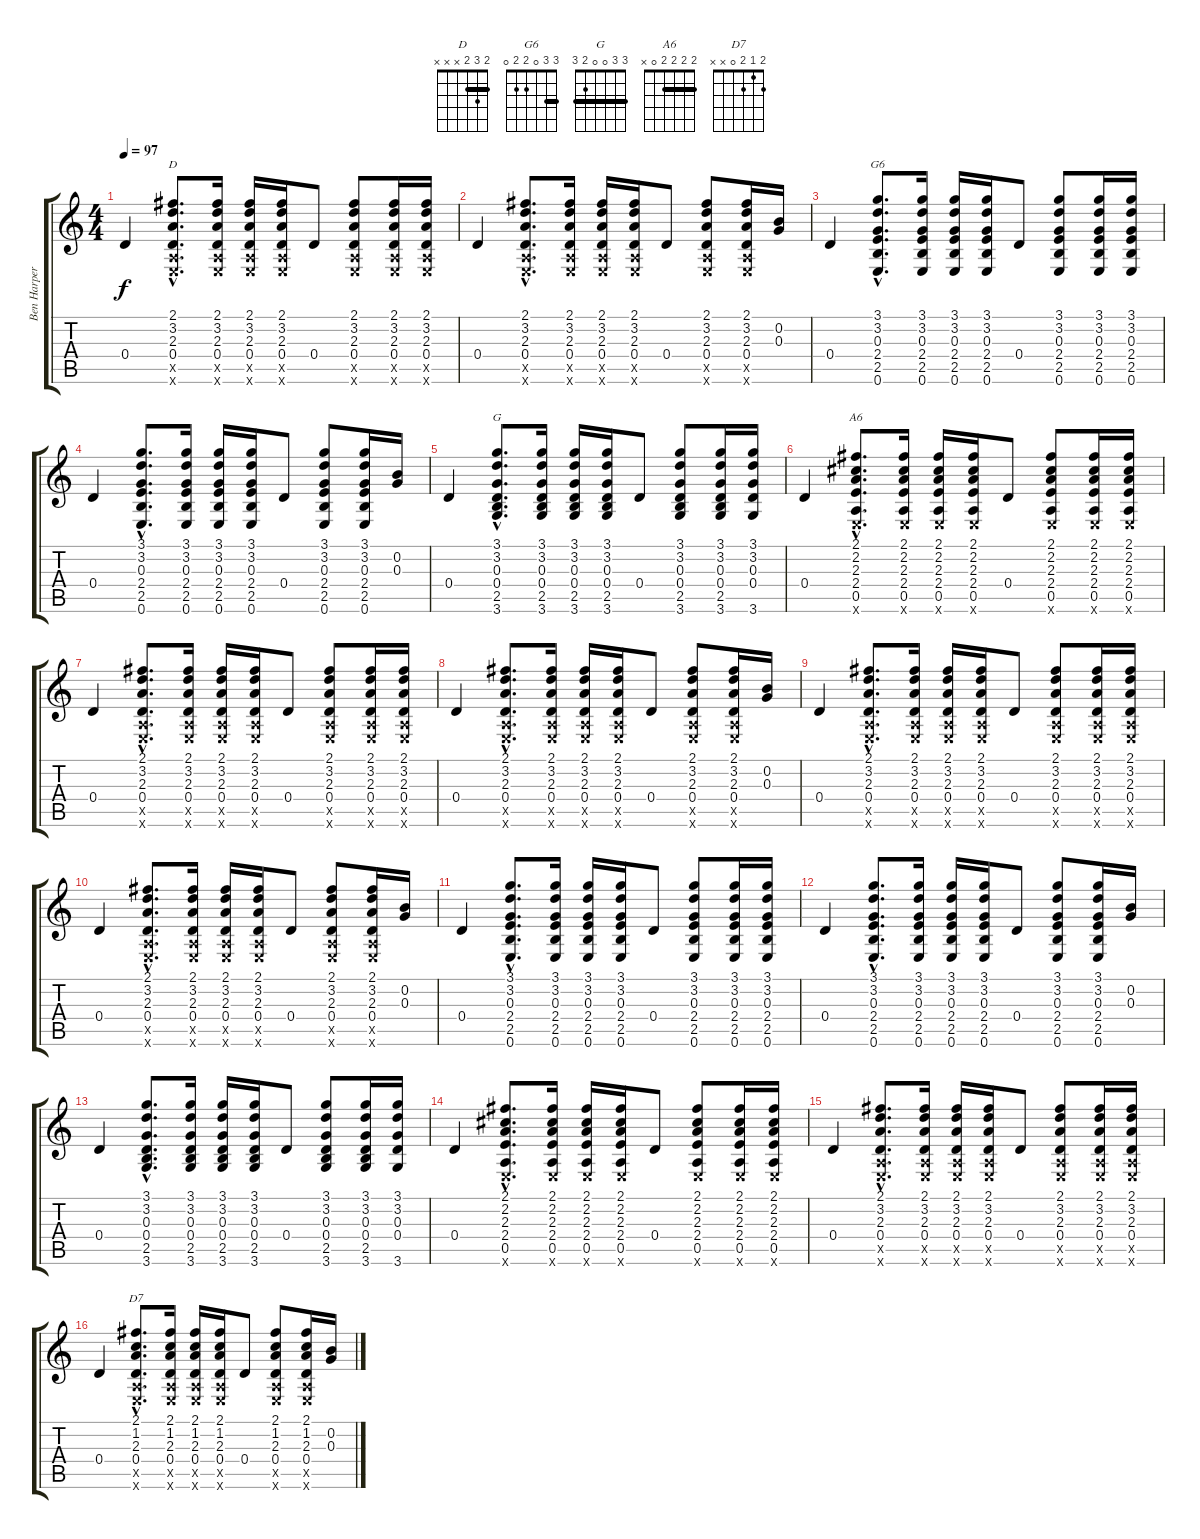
\track ("Ben Harper" "Ben Harper") {instrument acousticguitarsteel}
\staff {score tabs}
\tuning (E4 B3 G3 D3 A2 E2) {hide}
\chord ("D" 2 3 2 x x x) {barre 2}
\chord ("G6" 3 3 0 2 2 0) {barre 3}
\chord ("G" 3 3 0 0 2 3) {barre 3}
\chord ("A6" 2 2 2 2 0 x) {barre 2}
\chord ("D7" 2 1 2 0 x x)
\ts (4 4)
\tempo 97
\clef g2
\ks c
0.4.4{dy f instrument acousticguitarsteel} (2.1{hac} 3.2{hac} 2.3{hac} 0.4{hac} 0.5{hac x} 0.6{hac x}).8{d ch "D"} (2.1 3.2 2.3 0.4 0.5{x} 0.6{x}).16 (2.1 3.2 2.3 0.4 0.5{x} 0.6{x}).16 (2.1 3.2 2.3 0.4 0.5{x} 0.6{x}).16 0.4.8 (2.1 3.2 2.3 0.4 0.5{x} 0.6{x}).8 (2.1 3.2 2.3 0.4 0.5{x} 0.6{x}).16 (2.1 3.2 2.3 0.4 0.5{x} 0.6{x}).16 |
0.4.4 (2.1{hac} 3.2{hac} 2.3{hac} 0.4{hac} 0.5{hac x} 0.6{hac x}).8{d} (2.1 3.2 2.3 0.4 0.5{x} 0.6{x}).16 (2.1 3.2 2.3 0.4 0.5{x} 0.6{x}).16 (2.1 3.2 2.3 0.4 0.5{x} 0.6{x}).16 0.4.8 (2.1 3.2 2.3 0.4 0.5{x} 0.6{x}).8 (2.1 3.2 2.3 0.4 0.5{x} 0.6{x}).16 (0.2 0.3).16 |
0.4.4 (3.1{hac} 3.2{hac} 0.3{hac} 2.4{hac} 2.5{hac} 0.6{hac}).8{d ch "G6"} (3.1 3.2 0.3 2.4 2.5 0.6).16 (3.1 3.2 0.3 2.4 2.5 0.6).16 (3.1 3.2 0.3 2.4 2.5 0.6).16 0.4.8 (3.1 3.2 0.3 2.4 2.5 0.6).8 (3.1 3.2 0.3 2.4 2.5 0.6).16 (3.1 3.2 0.3 2.4 2.5 0.6).16 |
0.4.4 (3.1{hac} 3.2{hac} 0.3{hac} 2.4{hac} 2.5{hac} 0.6{hac}).8{d} (3.1 3.2 0.3 2.4 2.5 0.6).16 (3.1 3.2 0.3 2.4 2.5 0.6).16 (3.1 3.2 0.3 2.4 2.5 0.6).16 0.4.8 (3.1 3.2 0.3 2.4 2.5 0.6).8 (3.1 3.2 0.3 2.4 2.5 0.6).16 (0.2 0.3).16 |
0.4.4 (3.1{hac} 3.2{hac} 0.3{hac} 0.4{hac} 2.5{hac} 3.6{hac}).8{d ch "G"} (3.1 3.2 0.3 0.4 2.5 3.6).16 (3.1 3.2 0.3 0.4 2.5 3.6).16 (3.1 3.2 0.3 0.4 2.5 3.6).16 0.4.8 (3.1 3.2 0.3 0.4 2.5 3.6).8 (3.1 3.2 0.3 0.4 2.5 3.6).16 (3.1 3.2 0.3 0.4 3.6).16 |
0.4.4 (2.1{hac} 2.2{hac} 2.3{hac} 2.4{hac} 0.5{hac} 0.6{hac x}).8{d ch "A6"} (2.1 2.2 2.3 2.4 0.5 0.6{x}).16 (2.1 2.2 2.3 2.4 0.5 0.6{x}).16 (2.1 2.2 2.3 2.4 0.5 0.6{x}).16 0.4.8 (2.1 2.2 2.3 2.4 0.5 0.6{x}).8 (2.1 2.2 2.3 2.4 0.5 0.6{x}).16 (2.1 2.2 2.3 2.4 0.5 0.6{x}).16 |
0.4.4 (2.1{hac} 3.2{hac} 2.3{hac} 0.4{hac} 0.5{hac x} 0.6{hac x}).8{d} (2.1 3.2 2.3 0.4 0.5{x} 0.6{x}).16 (2.1 3.2 2.3 0.4 0.5{x} 0.6{x}).16 (2.1 3.2 2.3 0.4 0.5{x} 0.6{x}).16 0.4.8 (2.1 3.2 2.3 0.4 0.5{x} 0.6{x}).8 (2.1 3.2 2.3 0.4 0.5{x} 0.6{x}).16 (2.1 3.2 2.3 0.4 0.5{x} 0.6{x}).16 |
0.4.4 (2.1{hac} 3.2{hac} 2.3{hac} 0.4{hac} 0.5{hac x} 0.6{hac x}).8{d} (2.1 3.2 2.3 0.4 0.5{x} 0.6{x}).16 (2.1 3.2 2.3 0.4 0.5{x} 0.6{x}).16 (2.1 3.2 2.3 0.4 0.5{x} 0.6{x}).16 0.4.8 (2.1 3.2 2.3 0.4 0.5{x} 0.6{x}).8 (2.1 3.2 2.3 0.4 0.5{x} 0.6{x}).16 (0.2 0.3).16 |
0.4.4 (2.1{hac} 3.2{hac} 2.3{hac} 0.4{hac} 0.5{hac x} 0.6{hac x}).8{d} (2.1 3.2 2.3 0.4 0.5{x} 0.6{x}).16 (2.1 3.2 2.3 0.4 0.5{x} 0.6{x}).16 (2.1 3.2 2.3 0.4 0.5{x} 0.6{x}).16 0.4.8 (2.1 3.2 2.3 0.4 0.5{x} 0.6{x}).8 (2.1 3.2 2.3 0.4 0.5{x} 0.6{x}).16 (2.1 3.2 2.3 0.4 0.5{x} 0.6{x}).16 |
0.4.4 (2.1{hac} 3.2{hac} 2.3{hac} 0.4{hac} 0.5{hac x} 0.6{hac x}).8{d} (2.1 3.2 2.3 0.4 0.5{x} 0.6{x}).16 (2.1 3.2 2.3 0.4 0.5{x} 0.6{x}).16 (2.1 3.2 2.3 0.4 0.5{x} 0.6{x}).16 0.4.8 (2.1 3.2 2.3 0.4 0.5{x} 0.6{x}).8 (2.1 3.2 2.3 0.4 0.5{x} 0.6{x}).16 (0.2 0.3).16 |
0.4.4 (3.1{hac} 3.2{hac} 0.3{hac} 2.4{hac} 2.5{hac} 0.6{hac}).8{d} (3.1 3.2 0.3 2.4 2.5 0.6).16 (3.1 3.2 0.3 2.4 2.5 0.6).16 (3.1 3.2 0.3 2.4 2.5 0.6).16 0.4.8 (3.1 3.2 0.3 2.4 2.5 0.6).8 (3.1 3.2 0.3 2.4 2.5 0.6).16 (3.1 3.2 0.3 2.4 2.5 0.6).16 |
0.4.4 (3.1{hac} 3.2{hac} 0.3{hac} 2.4{hac} 2.5{hac} 0.6{hac}).8{d} (3.1 3.2 0.3 2.4 2.5 0.6).16 (3.1 3.2 0.3 2.4 2.5 0.6).16 (3.1 3.2 0.3 2.4 2.5 0.6).16 0.4.8 (3.1 3.2 0.3 2.4 2.5 0.6).8 (3.1 3.2 0.3 2.4 2.5 0.6).16 (0.2 0.3).16 |
0.4.4 (3.1{hac} 3.2{hac} 0.3{hac} 0.4{hac} 2.5{hac} 3.6{hac}).8{d} (3.1 3.2 0.3 0.4 2.5 3.6).16 (3.1 3.2 0.3 0.4 2.5 3.6).16 (3.1 3.2 0.3 0.4 2.5 3.6).16 0.4.8 (3.1 3.2 0.3 0.4 2.5 3.6).8 (3.1 3.2 0.3 0.4 2.5 3.6).16 (3.1 3.2 0.3 0.4 3.6).16 |
0.4.4 (2.1{hac} 2.2{hac} 2.3{hac} 2.4{hac} 0.5{hac} 0.6{hac x}).8{d} (2.1 2.2 2.3 2.4 0.5 0.6{x}).16 (2.1 2.2 2.3 2.4 0.5 0.6{x}).16 (2.1 2.2 2.3 2.4 0.5 0.6{x}).16 0.4.8 (2.1 2.2 2.3 2.4 0.5 0.6{x}).8 (2.1 2.2 2.3 2.4 0.5 0.6{x}).16 (2.1 2.2 2.3 2.4 0.5 0.6{x}).16 |
0.4.4 (2.1{hac} 3.2{hac} 2.3{hac} 0.4{hac} 0.5{hac x} 0.6{hac x}).8{d} (2.1 3.2 2.3 0.4 0.5{x} 0.6{x}).16 (2.1 3.2 2.3 0.4 0.5{x} 0.6{x}).16 (2.1 3.2 2.3 0.4 0.5{x} 0.6{x}).16 0.4.8 (2.1 3.2 2.3 0.4 0.5{x} 0.6{x}).8 (2.1 3.2 2.3 0.4 0.5{x} 0.6{x}).16 (2.1 3.2 2.3 0.4 0.5{x} 0.6{x}).16 |
0.4.4 (2.1{hac} 1.2{hac} 2.3{hac} 0.4{hac} 0.5{hac x} 0.6{hac x}).8{d ch "D7"} (2.1 1.2 2.3 0.4 0.5{x} 0.6{x}).16 (2.1 1.2 2.3 0.4 0.5{x} 0.6{x}).16 (2.1 1.2 2.3 0.4 0.5{x} 0.6{x}).16 0.4.8 (2.1 1.2 2.3 0.4 0.5{x} 0.6{x}).8 (2.1 1.2 2.3 0.4 0.5{x} 0.6{x}).16 (0.2 0.3).16
